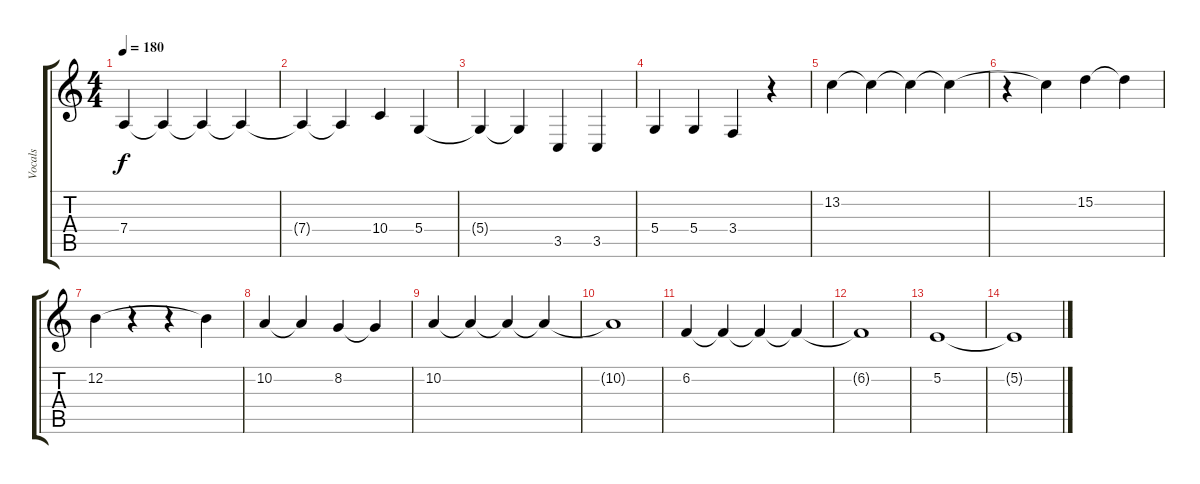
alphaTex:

\track ("Vocals" "Vocals") {instrument lead8bassandlead}
\staff {score tabs}
\tuning (E4 B3 G3 D3 A2 E2) {hide}
\ts (4 4)
\tempo 180
\clef g2
\ks c
7.4{t}.4{dy f} 7.4{t}.4 7.4{t}.4 7.4{t}.4 |
7.4{t}.4 7.4{t}.4 10.4.4 5.4.4 |
5.4{t}.4 5.4{t}.4 3.5.4 3.5.4 |
5.4.4 5.4.4 3.4.4 r.4 |
13.2.4 13.2{t}.4 13.2{t}.4 13.2{t}.4 |
r.4 13.2{t}.4 15.2.4 15.2{t}.4 |
12.2.4 r.4 r.4 12.2{t}.4 |
10.2.4 10.2{t}.4 8.2.4 8.2{t}.4 |
10.2.4 10.2{t}.4 10.2{t}.4 10.2{t}.4 |
10.2{t}.1 |
6.2.4 6.2{t}.4 6.2{t}.4 6.2{t}.4 |
6.2{t}.1 |
5.2.1 |
5.2{t}.1
